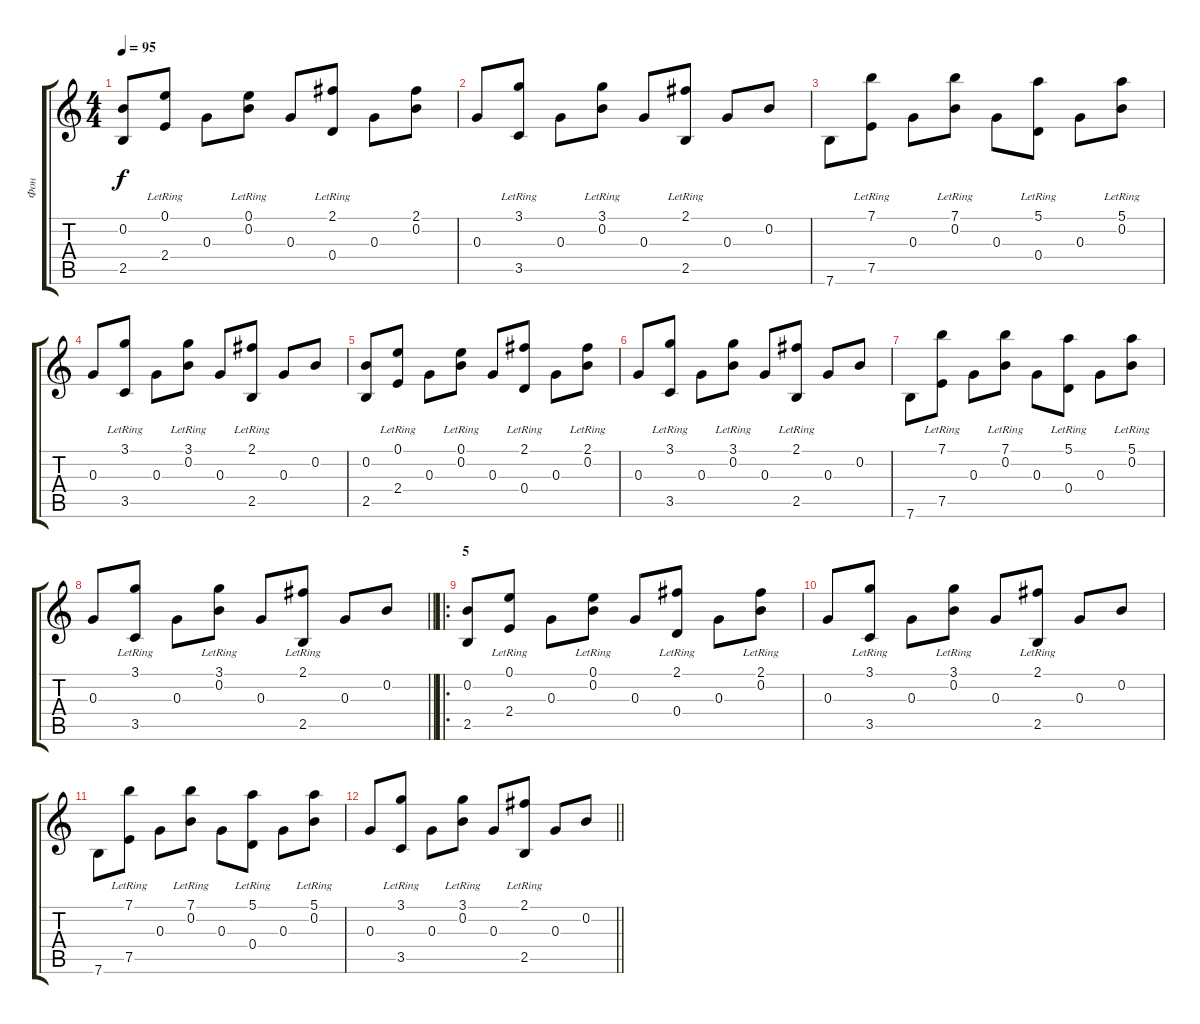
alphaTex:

\track ("Фон   " "Фон   ") {instrument electricguitarclean}
\staff {score tabs}
\tuning (E4 B3 G3 D3 A2 E2) {hide}
\ts (4 4)
\tempo 95
\clef g2
\ks c
(0.2 2.5).8{dy f instrument orchestralharp} (0.1{lr} 2.4).8 0.3.8 (0.1{lr} 0.2).8 0.3.8 (2.1{lr} 0.4).8 0.3.8 (2.1 0.2).8 |
0.3.8 (3.1{lr} 3.5).8 0.3.8 (3.1{lr} 0.2).8 0.3.8 (2.1{lr} 2.5).8 0.3.8 0.2.8 |
7.6.8 (7.1{lr} 7.5).8 0.3.8 (7.1{lr} 0.2).8 0.3.8 (5.1{lr} 0.4).8 0.3.8 (5.1{lr} 0.2).8 |
0.3.8 (3.1{lr} 3.5).8 0.3.8 (3.1{lr} 0.2).8 0.3.8 (2.1{lr} 2.5).8 0.3.8 0.2.8 |
(0.2 2.5).8 (0.1{lr} 2.4).8 0.3.8 (0.1{lr} 0.2).8 0.3.8 (2.1{lr} 0.4).8 0.3.8 (2.1{lr} 0.2).8 |
0.3.8 (3.1{lr} 3.5).8 0.3.8 (3.1{lr} 0.2).8 0.3.8 (2.1{lr} 2.5).8 0.3.8 0.2.8 |
7.6.8 (7.1{lr} 7.5).8 0.3.8 (7.1{lr} 0.2).8 0.3.8 (5.1{lr} 0.4).8 0.3.8 (5.1{lr} 0.2).8 |
\barLineRight lightlight
0.3.8 (3.1{lr} 3.5).8 0.3.8 (3.1{lr} 0.2).8 0.3.8 (2.1{lr} 2.5).8 0.3.8 0.2.8 |
\ro
\section ("" "5")
(0.2 2.5).8 (0.1{lr} 2.4).8 0.3.8 (0.1{lr} 0.2).8 0.3.8 (2.1{lr} 0.4).8 0.3.8 (2.1{lr} 0.2).8 |
0.3.8 (3.1{lr} 3.5).8 0.3.8 (3.1{lr} 0.2).8 0.3.8 (2.1{lr} 2.5).8 0.3.8 0.2.8 |
7.6.8 (7.1{lr} 7.5).8{volume 15} 0.3.8{volume 13} (7.1{lr} 0.2).8{volume 11} 0.3.8{volume 9} (5.1{lr} 0.4).8{volume 7} 0.3.8{volume 6} (5.1{lr} 0.2).8{volume 5} |
\barLineRight lightlight
0.3.8{volume 4} (3.1{lr} 3.5).8{volume 3} 0.3.8{volume 2} (3.1{lr} 0.2).8{volume 1} 0.3.8{volume 1} (2.1{lr} 2.5).8{volume 0} 0.3.8{volume 0} 0.2.8{volume 0}
